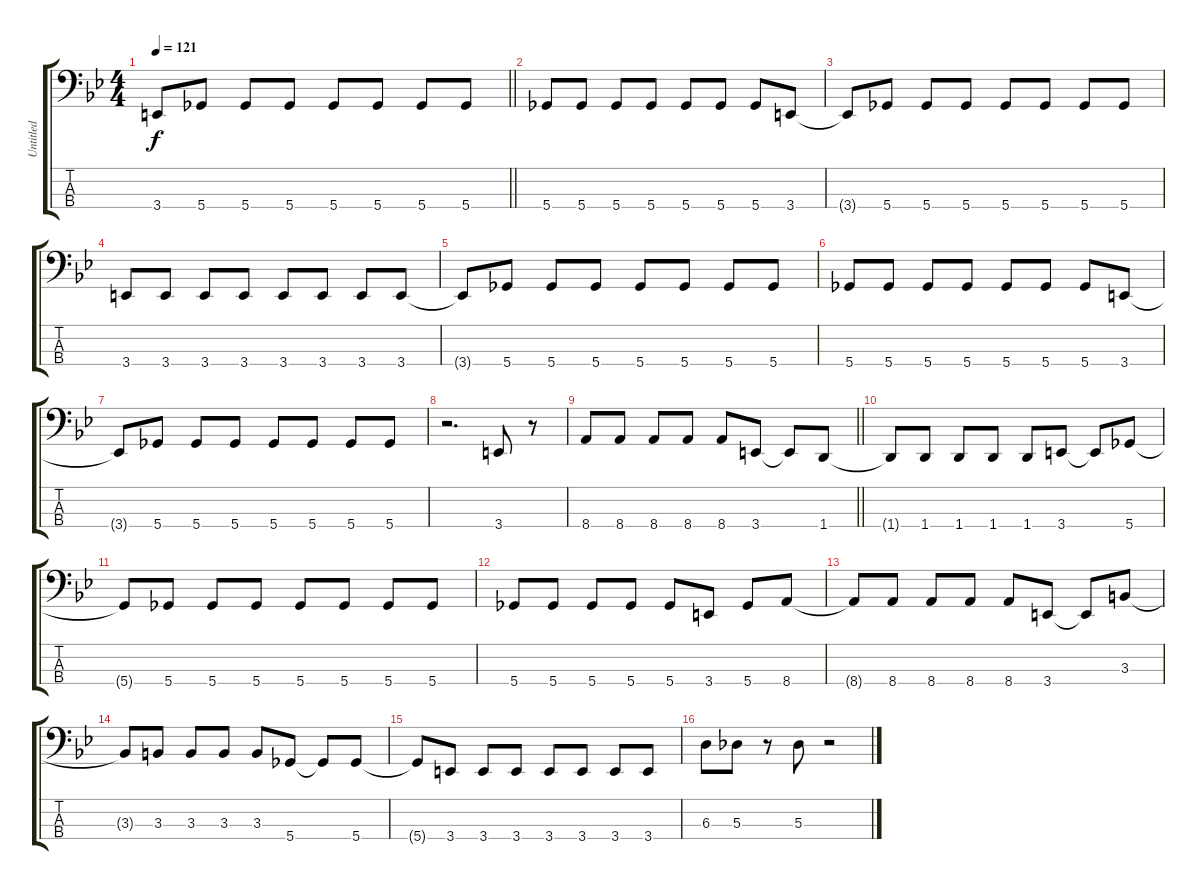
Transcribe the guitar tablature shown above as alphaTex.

\track ("Untitled" "Untitled") {instrument electricbassfinger}
\staff {score tabs}
\tuning (Gb2 Db2 Ab1 Db1) {hide}
\ts (4 4)
\tempo 121
\clef f4
\barLineRight lightlight
\ks bb
3.4{t}.8{dy f} 5.4.8 5.4.8 5.4.8 5.4.8 5.4.8 5.4.8 5.4.8 |
5.4.8 5.4.8 5.4.8 5.4.8 5.4.8 5.4.8 5.4.8 3.4.8 |
3.4{t}.8 5.4.8 5.4.8 5.4.8 5.4.8 5.4.8 5.4.8 5.4.8 |
3.4.8 3.4.8 3.4.8 3.4.8 3.4.8 3.4.8 3.4.8 3.4.8 |
3.4{t}.8 5.4.8 5.4.8 5.4.8 5.4.8 5.4.8 5.4.8 5.4.8 |
5.4.8 5.4.8 5.4.8 5.4.8 5.4.8 5.4.8 5.4.8 3.4.8 |
3.4{t}.8 5.4.8 5.4.8 5.4.8 5.4.8 5.4.8 5.4.8 5.4.8 |
r.2{d} 3.4.8 r.8 |
\barLineRight lightlight
8.4.8 8.4.8 8.4.8 8.4.8 8.4.8 3.4.8 3.4{t}.8 1.4.8 |
1.4{t}.8 1.4.8 1.4.8 1.4.8 1.4.8 3.4.8 3.4{t}.8 5.4.8 |
5.4{t}.8 5.4.8 5.4.8 5.4.8 5.4.8 5.4.8 5.4.8 5.4.8 |
5.4.8 5.4.8 5.4.8 5.4.8 5.4.8 3.4.8 5.4.8 8.4.8 |
8.4{t}.8 8.4.8 8.4.8 8.4.8 8.4.8 3.4.8 3.4{t}.8 3.3.8 |
3.3{t}.8 3.3.8 3.3.8 3.3.8 3.3.8 5.4.8 5.4{t}.8 5.4.8 |
5.4{t}.8 3.4.8 3.4.8 3.4.8 3.4.8 3.4.8 3.4.8 3.4.8 |
6.3.8 5.3.8 r.8 5.3.8 r.2
